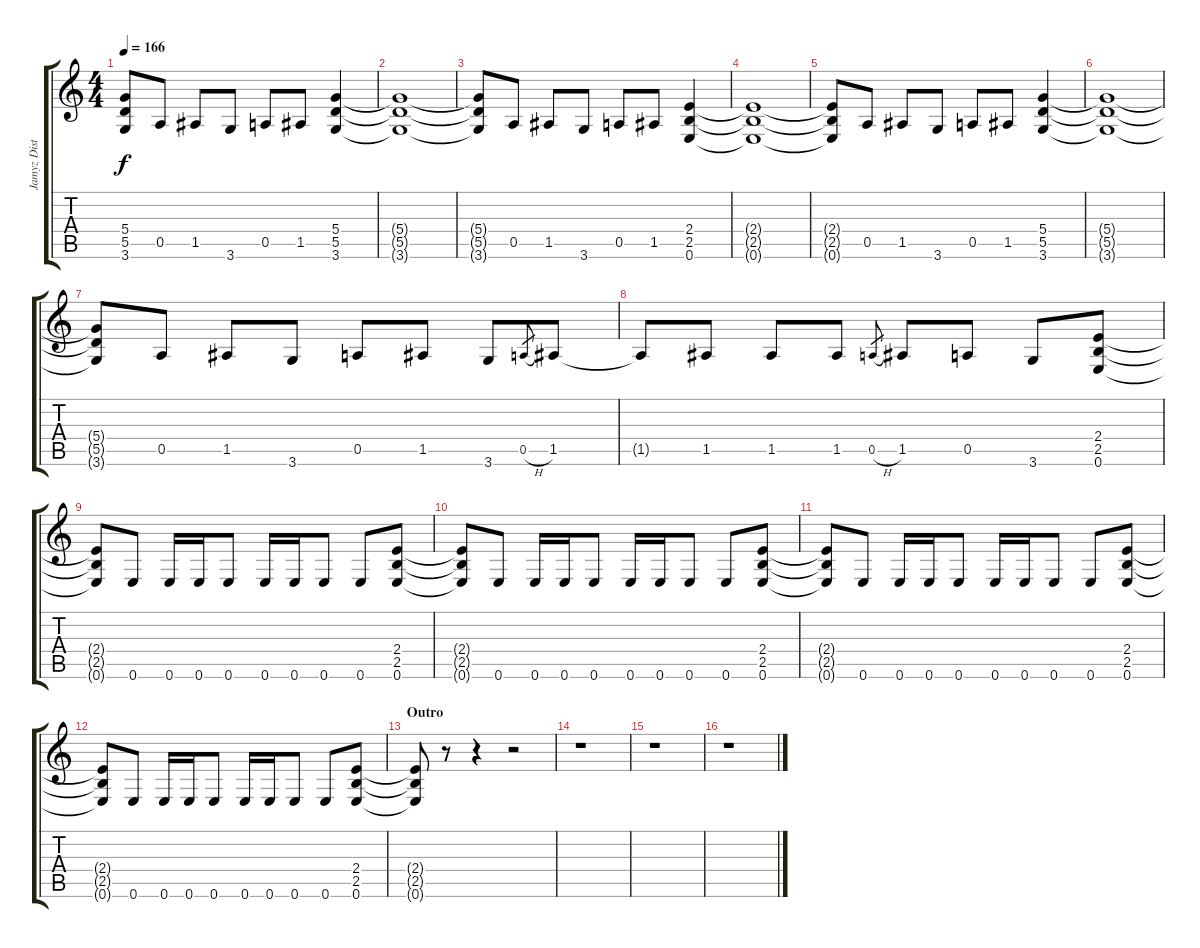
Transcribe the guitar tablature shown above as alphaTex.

\track ("Jamyz Distortion Guitar" "Jamyz Dist") {instrument distortionguitar}
\staff {score tabs}
\tuning (E4 B3 G3 D3 A2 E2) {hide}
\ts (4 4)
\tempo 166
\clef g2
\ks c
(5.4{t} 5.5{t} 3.6{t}).8{dy f} 0.5.8 1.5.8 3.6.8 0.5.8 1.5.8 (5.4 5.5 3.6).4 |
(5.4{t} 5.5{t} 3.6{t}).1 |
(5.4{t} 5.5{t} 3.6{t}).8 0.5.8 1.5.8 3.6.8 0.5.8 1.5.8 (2.4 2.5 0.6).4 |
(2.4{t} 2.5{t} 0.6{t}).1 |
(2.4{t} 2.5{t} 0.6{t}).8 0.5.8 1.5.8 3.6.8 0.5.8 1.5.8 (5.4 5.5 3.6).4 |
(5.4{t} 5.5{t} 3.6{t}).1 |
(5.4{t} 5.5{t} 3.6{t}).8 0.5.8 1.5.8 3.6.8 0.5.8 1.5.8 3.6.8 0.5{h}.8{gr} 1.5.8 |
1.5{t}.8 1.5.8 1.5.8 1.5.8 0.5{h}.8{gr} 1.5.8 0.5.8 3.6.8 (2.4 2.5 0.6).8 |
(2.4{t} 2.5{t} 0.6{t}).8 0.6.8 0.6.16 0.6.16 0.6.8 0.6.16 0.6.16 0.6.8 0.6.8 (2.4 2.5 0.6).8 |
(2.4{t} 2.5{t} 0.6{t}).8 0.6.8 0.6.16 0.6.16 0.6.8 0.6.16 0.6.16 0.6.8 0.6.8 (2.4 2.5 0.6).8 |
(2.4{t} 2.5{t} 0.6{t}).8 0.6.8 0.6.16 0.6.16 0.6.8 0.6.16 0.6.16 0.6.8 0.6.8 (2.4 2.5 0.6).8 |
(2.4{t} 2.5{t} 0.6{t}).8 0.6.8 0.6.16 0.6.16 0.6.8 0.6.16 0.6.16 0.6.8 0.6.8 (2.4 2.5 0.6).8 |
\section ("" "Outro")
(2.4{t} 2.5{t} 0.6{t}).8 r.8 r.4 r.2 |
r.1 |
r.1 |
r.1
